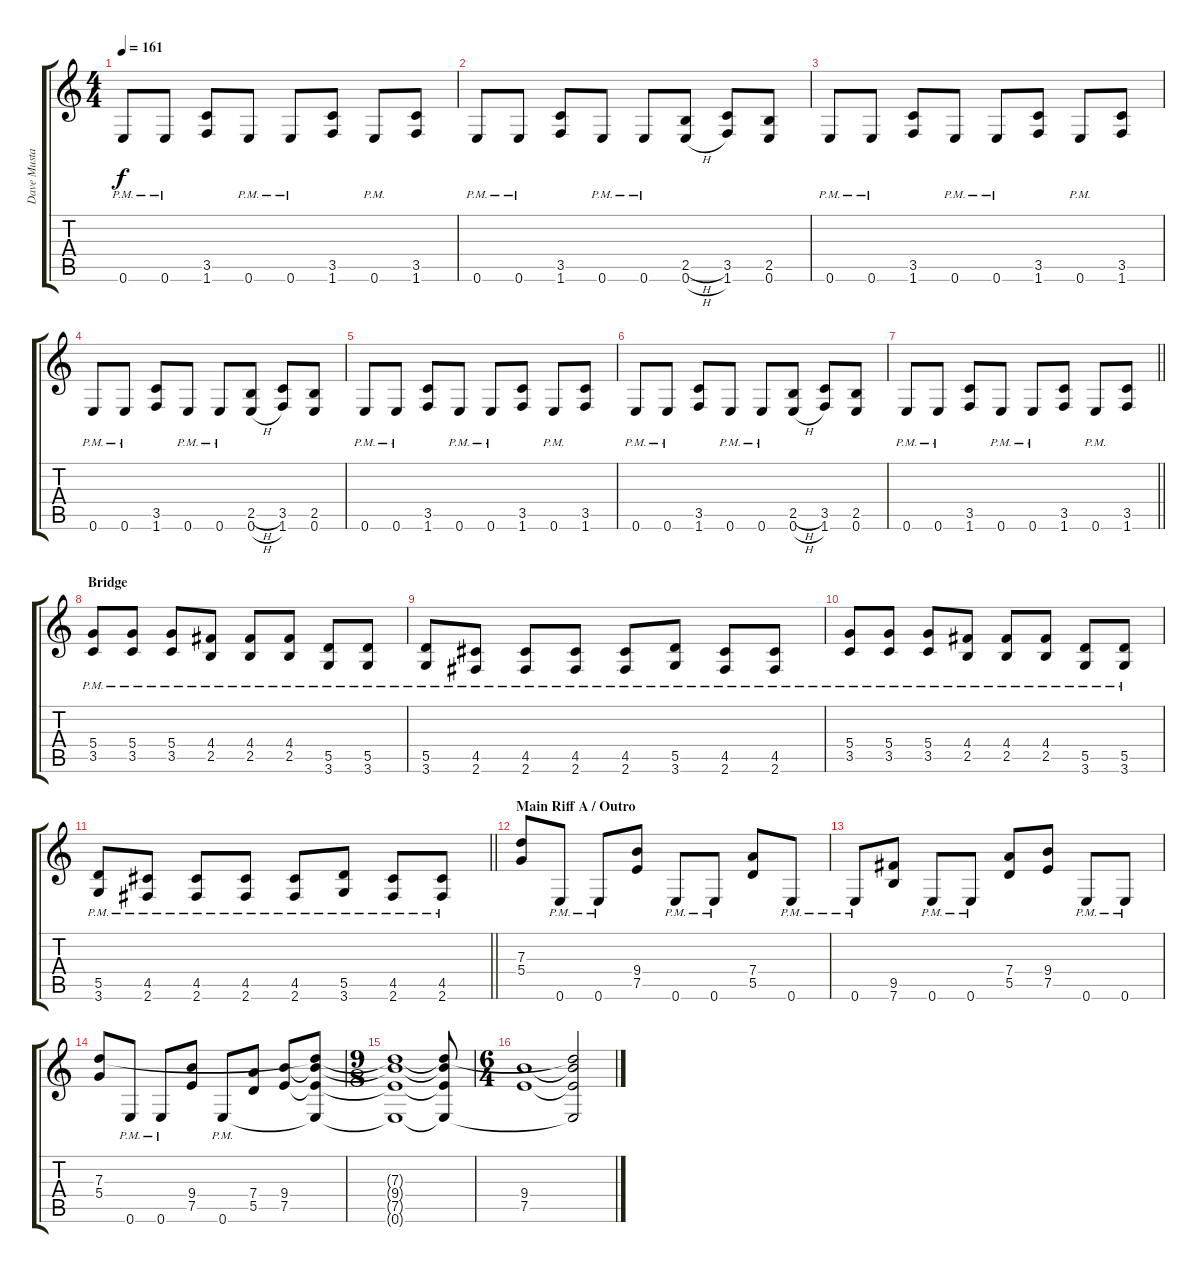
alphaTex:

\track ("Dave Mustaine" "Dave Musta") {instrument distortionguitar}
\staff {score tabs}
\tuning (E4 B3 G3 D3 A2 E2) {hide}
\ts (4 4)
\tempo 161
\clef g2
\ks c
0.6{pm}.8{dy f} 0.6{pm}.8 (3.5 1.6).8 0.6{pm}.8 0.6{pm}.8 (3.5 1.6).8 0.6{pm}.8 (3.5 1.6).8 |
0.6{pm}.8 0.6{pm}.8 (3.5 1.6).8 0.6{pm}.8 0.6{pm}.8 (2.5{h} 0.6{h}).8 (3.5 1.6).8 (2.5 0.6).8 |
0.6{pm}.8 0.6{pm}.8 (3.5 1.6).8 0.6{pm}.8 0.6{pm}.8 (3.5 1.6).8 0.6{pm}.8 (3.5 1.6).8 |
0.6{pm}.8 0.6{pm}.8 (3.5 1.6).8 0.6{pm}.8 0.6{pm}.8 (2.5{h} 0.6{h}).8 (3.5 1.6).8 (2.5 0.6).8 |
0.6{pm}.8 0.6{pm}.8 (3.5 1.6).8 0.6{pm}.8 0.6{pm}.8 (3.5 1.6).8 0.6{pm}.8 (3.5 1.6).8 |
0.6{pm}.8 0.6{pm}.8 (3.5 1.6).8 0.6{pm}.8 0.6{pm}.8 (2.5{h} 0.6{h}).8 (3.5 1.6).8 (2.5 0.6).8 |
\barLineRight lightlight
0.6{pm}.8 0.6{pm}.8 (3.5 1.6).8 0.6{pm}.8 0.6{pm}.8 (3.5 1.6).8 0.6{pm}.8 (3.5 1.6).8 |
\section ("" "Bridge")
(5.4{pm} 3.5{pm}).8 (5.4{pm} 3.5{pm}).8 (5.4{pm} 3.5{pm}).8 (4.4{pm} 2.5{pm}).8 (4.4{pm} 2.5{pm}).8 (4.4{pm} 2.5{pm}).8 (5.5{pm} 3.6{pm}).8 (5.5{pm} 3.6{pm}).8 |
(5.5{pm} 3.6{pm}).8 (4.5{pm} 2.6{pm}).8 (4.5{pm} 2.6{pm}).8 (4.5{pm} 2.6{pm}).8 (4.5{pm} 2.6{pm}).8 (5.5{pm} 3.6{pm}).8 (4.5{pm} 2.6{pm}).8 (4.5{pm} 2.6{pm}).8 |
(5.4{pm} 3.5{pm}).8 (5.4{pm} 3.5{pm}).8 (5.4{pm} 3.5{pm}).8 (4.4{pm} 2.5{pm}).8 (4.4{pm} 2.5{pm}).8 (4.4{pm} 2.5{pm}).8 (5.5{pm} 3.6{pm}).8 (5.5{pm} 3.6{pm}).8 |
\barLineRight lightlight
(5.5{pm} 3.6{pm}).8 (4.5{pm} 2.6{pm}).8 (4.5{pm} 2.6{pm}).8 (4.5{pm} 2.6{pm}).8 (4.5{pm} 2.6{pm}).8 (5.5{pm} 3.6{pm}).8 (4.5{pm} 2.6{pm}).8 (4.5{pm} 2.6{pm}).8 |
\section ("" "Main Riff A / Outro")
(7.3 5.4).8 0.6{pm}.8 0.6{pm}.8 (9.4 7.5).8 0.6{pm}.8 0.6{pm}.8 (7.4 5.5).8 0.6{pm}.8 |
0.6{pm}.8 (9.5 7.6).8 0.6{pm}.8 0.6{pm}.8 (7.4 5.5).8 (9.4 7.5).8 0.6{pm}.8 0.6{pm}.8 |
(7.3 5.4).8 0.6{pm}.8 0.6{pm}.8 (9.4 7.5).8 0.6{pm}.8 (7.4 5.5).8 (9.4 7.5).8 (7.3{t} 9.4{t} 7.5{t} 0.6{t}).8 |
\ts (9 8)
(7.3{t} 9.4{t} 7.5{t} 0.6{t}).1 (7.3{t} 9.4{t} 7.5{t} 0.6{t}).8 |
\ts (6 4)
(9.4 7.5).1 (7.3{t} 9.4{t} 7.5{t} 0.6{t}).2
